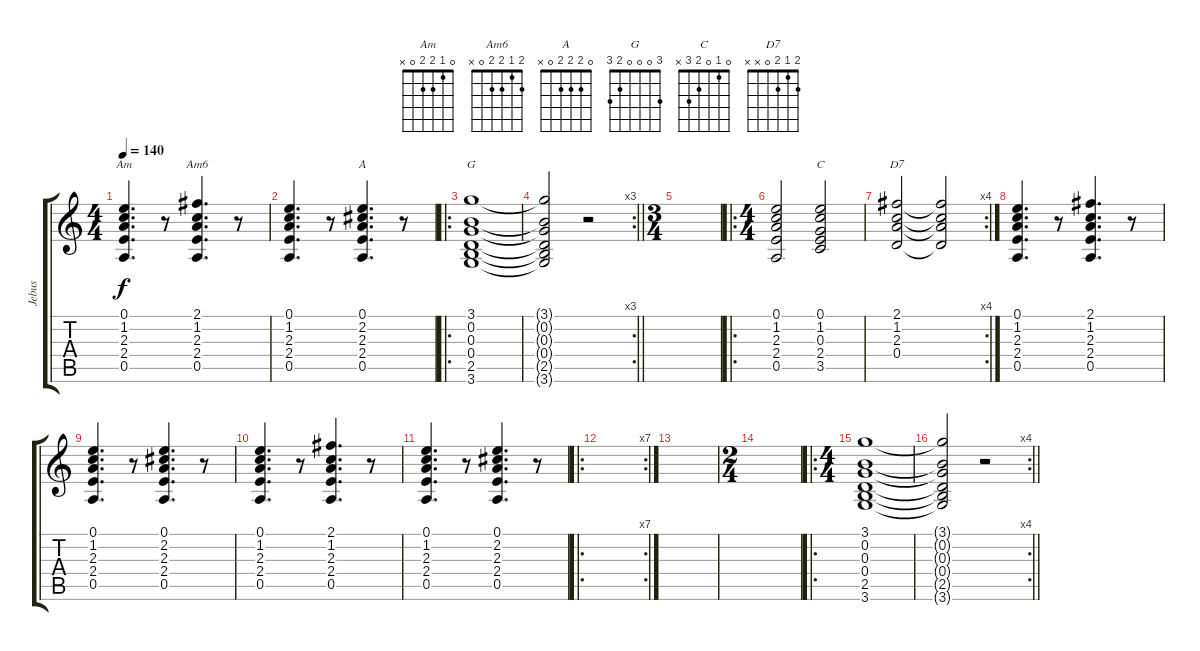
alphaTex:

\track ("Jebus" "Jebus") {instrument distortionguitar}
\staff {score tabs}
\tuning (E4 B3 G3 D3 A2 E2) {hide}
\chord ("Am" 0 1 2 2 0 x)
\chord ("Am6" 2 1 2 2 0 x)
\chord ("A" 0 2 2 2 0 x)
\chord ("G" 3 0 0 0 2 3)
\chord ("C" 0 1 0 2 3 x)
\chord ("D7" 2 1 2 0 x x)
\ts (4 4)
\tempo 140
\clef g2
\ks c
(0.1 1.2 2.3 2.4 0.5).4{d ch "Am" dy f} r.8 (2.1 1.2 2.3 2.4 0.5).4{d ch "Am6"} r.8 |
(0.1 1.2 2.3 2.4 0.5).4{d} r.8 (0.1 2.2 2.3 2.4 0.5).4{d ch "A"} r.8 |
\ro
(3.1 0.2 0.3 0.4 2.5 3.6).1{ch "G" volume 10} |
\rc 3
\barLineRight lightlight
(3.1{t} 0.2{t} 0.3{t} 0.4{t} 2.5{t} 3.6{t}).2 r.2 |
\ts (3 4)
|
\ro
\ts (4 4)
(0.1 1.2 2.3 2.4 0.5).2 (0.1 1.2 0.3 2.4 3.5).2{ch "C"} |
\rc 4
(2.1 1.2 2.3 0.4).2{ch "D7"} (2.1{t} 1.2{t} 2.3{t} 0.4{t}).2 |
(0.1 1.2 2.3 2.4 0.5).4{d} r.8 (2.1 1.2 2.3 2.4 0.5).4{d} r.8 |
(0.1 1.2 2.3 2.4 0.5).4{d} r.8 (0.1 2.2 2.3 2.4 0.5).4{d} r.8 |
(0.1 1.2 2.3 2.4 0.5).4{d} r.8 (2.1 1.2 2.3 2.4 0.5).4{d} r.8 |
(0.1 1.2 2.3 2.4 0.5).4{d} r.8 (0.1 2.2 2.3 2.4 0.5).4{d} r.8 |
\ro
\rc 7
|
|
\ts (2 4)
|
\ro
\ts (4 4)
(3.1 0.2 0.3 0.4 2.5 3.6).1{volume 10} |
\rc 4
\barLineRight lightlight
(3.1{t} 0.2{t} 0.3{t} 0.4{t} 2.5{t} 3.6{t}).2 r.2
